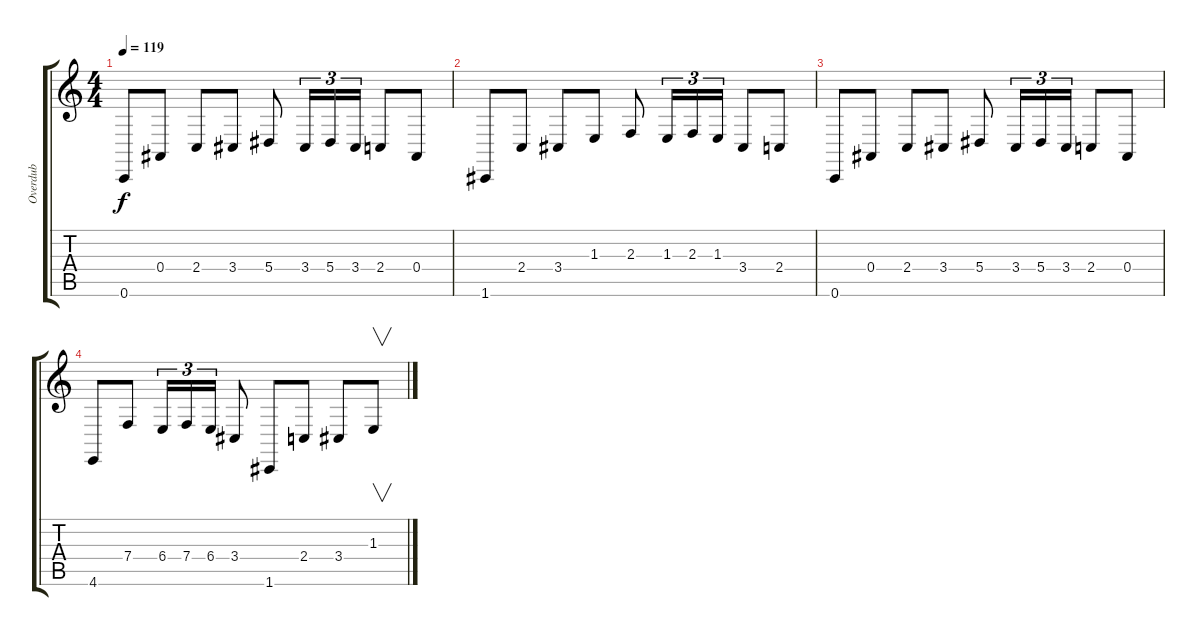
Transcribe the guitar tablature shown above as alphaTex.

\track ("Overdub" "Overdub") {instrument sitar}
\staff {score tabs}
\tuning (C4 G3 Eb3 Bb2 F2 C2) {hide}
\ts (4 4)
\tempo 119
\clef g2
\ks c
0.6.8{dy f instrument sitar} 0.4.8 2.4.8 3.4.8 5.4.8 3.4.16{tu (3 2)} 5.4.16{tu (3 2)} 3.4.16{tu (3 2)} 2.4.8 0.4.8 |
1.6.8 2.4.8 3.4.8 1.3.8 2.3.8 1.3.16{tu (3 2)} 2.3.16{tu (3 2)} 1.3.16{tu (3 2)} 3.4.8 2.4.8 |
0.6.8{volume 3} 0.4.8 2.4.8 3.4.8 5.4.8 3.4.16{tu (3 2)} 5.4.16{tu (3 2)} 3.4.16{tu (3 2)} 2.4.8 0.4.8 |
4.6.8 7.4.8 6.4.16{tu (3 2)} 7.4.16{tu (3 2)} 6.4.16{tu (3 2)} 3.4.8 1.6.8 2.4.8 3.4.8 1.3.8{v}
